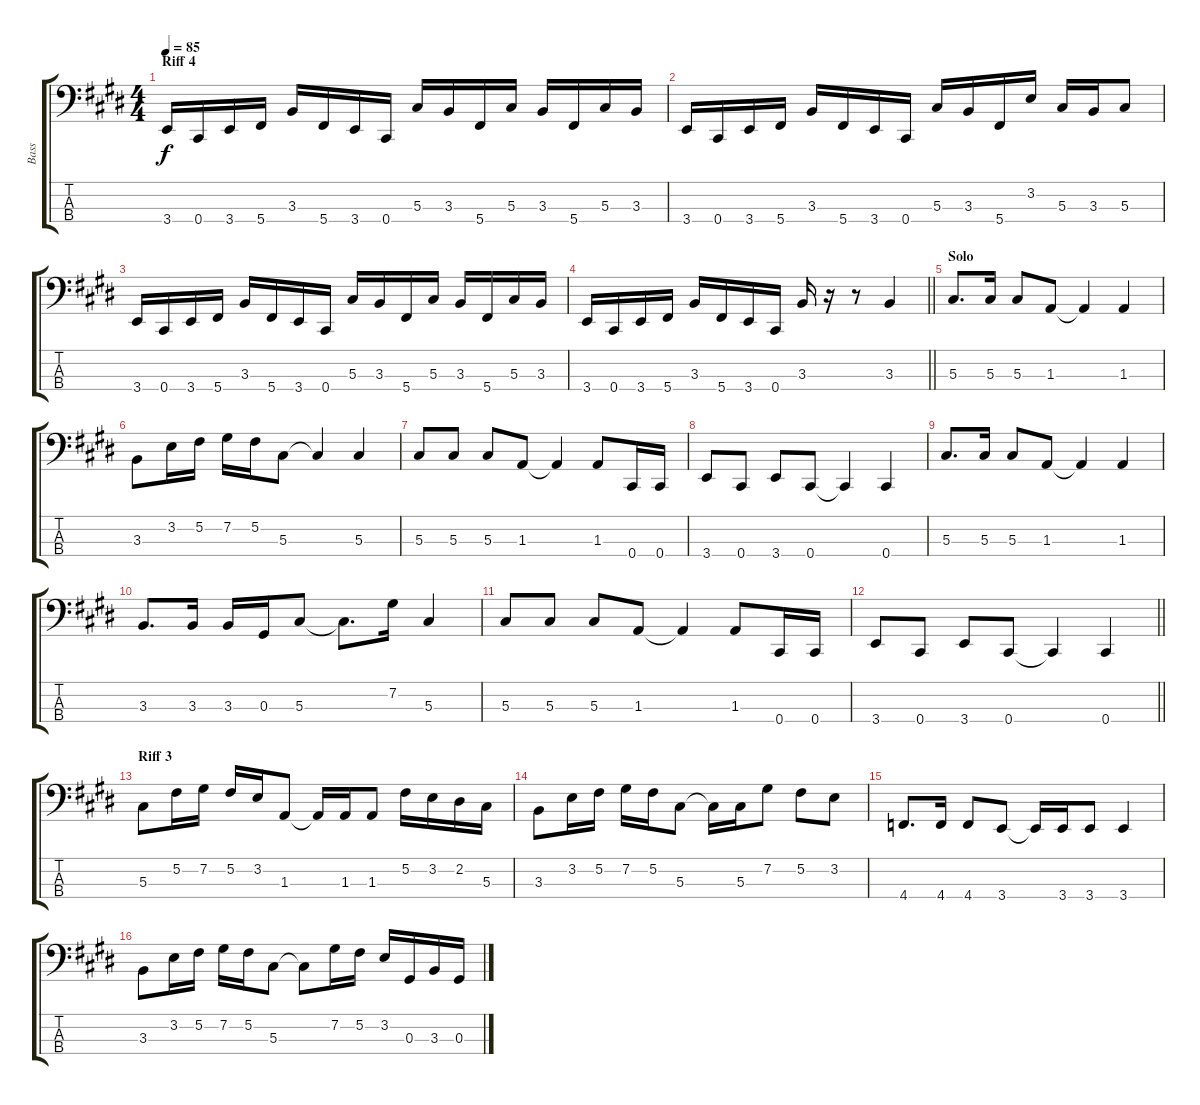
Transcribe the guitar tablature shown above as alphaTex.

\track ("Bass" "Bass") {instrument electricbassfinger}
\staff {score tabs}
\tuning (Gb2 Db2 Ab1 Db1) {hide}
\ts (4 4)
\section ("" "Riff 4")
\tempo 85
\clef f4
\ks e
3.4.16{dy f} 0.4.16 3.4.16 5.4.16 3.3.16 5.4.16 3.4.16 0.4.16 5.3.16 3.3.16 5.4.16 5.3.16 3.3.16 5.4.16 5.3.16 3.3.16 |
3.4.16 0.4.16 3.4.16 5.4.16 3.3.16 5.4.16 3.4.16 0.4.16 5.3.16 3.3.16 5.4.16 3.2.16 5.3.16 3.3.16 5.3.8 |
3.4.16 0.4.16 3.4.16 5.4.16 3.3.16 5.4.16 3.4.16 0.4.16 5.3.16 3.3.16 5.4.16 5.3.16 3.3.16 5.4.16 5.3.16 3.3.16 |
\barLineRight lightlight
3.4.16 0.4.16 3.4.16 5.4.16 3.3.16 5.4.16 3.4.16 0.4.16 3.3.16 r.16 r.8 3.3.4 |
\section ("" "Solo")
5.3.8{d} 5.3.16 5.3.8 1.3.8 1.3{t}.4 1.3.4 |
3.3.8 3.2.16 5.2.16 7.2.16 5.2.16 5.3.8 5.3{t}.4 5.3.4 |
5.3.8 5.3.8 5.3.8 1.3.8 1.3{t}.4 1.3.8 0.4.16 0.4.16 |
3.4.8 0.4.8 3.4.8 0.4.8 0.4{t}.4 0.4.4 |
5.3.8{d} 5.3.16 5.3.8 1.3.8 1.3{t}.4 1.3.4 |
3.3.8{d} 3.3.16 3.3.16 0.3.16 5.3.8 5.3{t}.8{d} 7.2.16 5.3.4 |
5.3.8 5.3.8 5.3.8 1.3.8 1.3{t}.4 1.3.8 0.4.16 0.4.16 |
\barLineRight lightlight
3.4.8 0.4.8 3.4.8 0.4.8 0.4{t}.4 0.4.4 |
\section ("" "Riff 3")
5.3.8 5.2.16 7.2.16 5.2.16 3.2.16 1.3.8 1.3{t}.16 1.3.16 1.3.8 5.2.16 3.2.16 2.2.16 5.3.16 |
3.3.8 3.2.16 5.2.16 7.2.16 5.2.16 5.3.8 5.3{t}.16 5.3.16 7.2.8 5.2.8 3.2.8 |
4.4.8{d} 4.4.16 4.4.8 3.4.8 3.4{t}.16 3.4.16 3.4.8 3.4.4 |
3.3.8 3.2.16 5.2.16 7.2.16 5.2.16 5.3.8 5.3{t}.8 7.2.16 5.2.16 3.2.16 0.3.16 3.3.16 0.3.16
